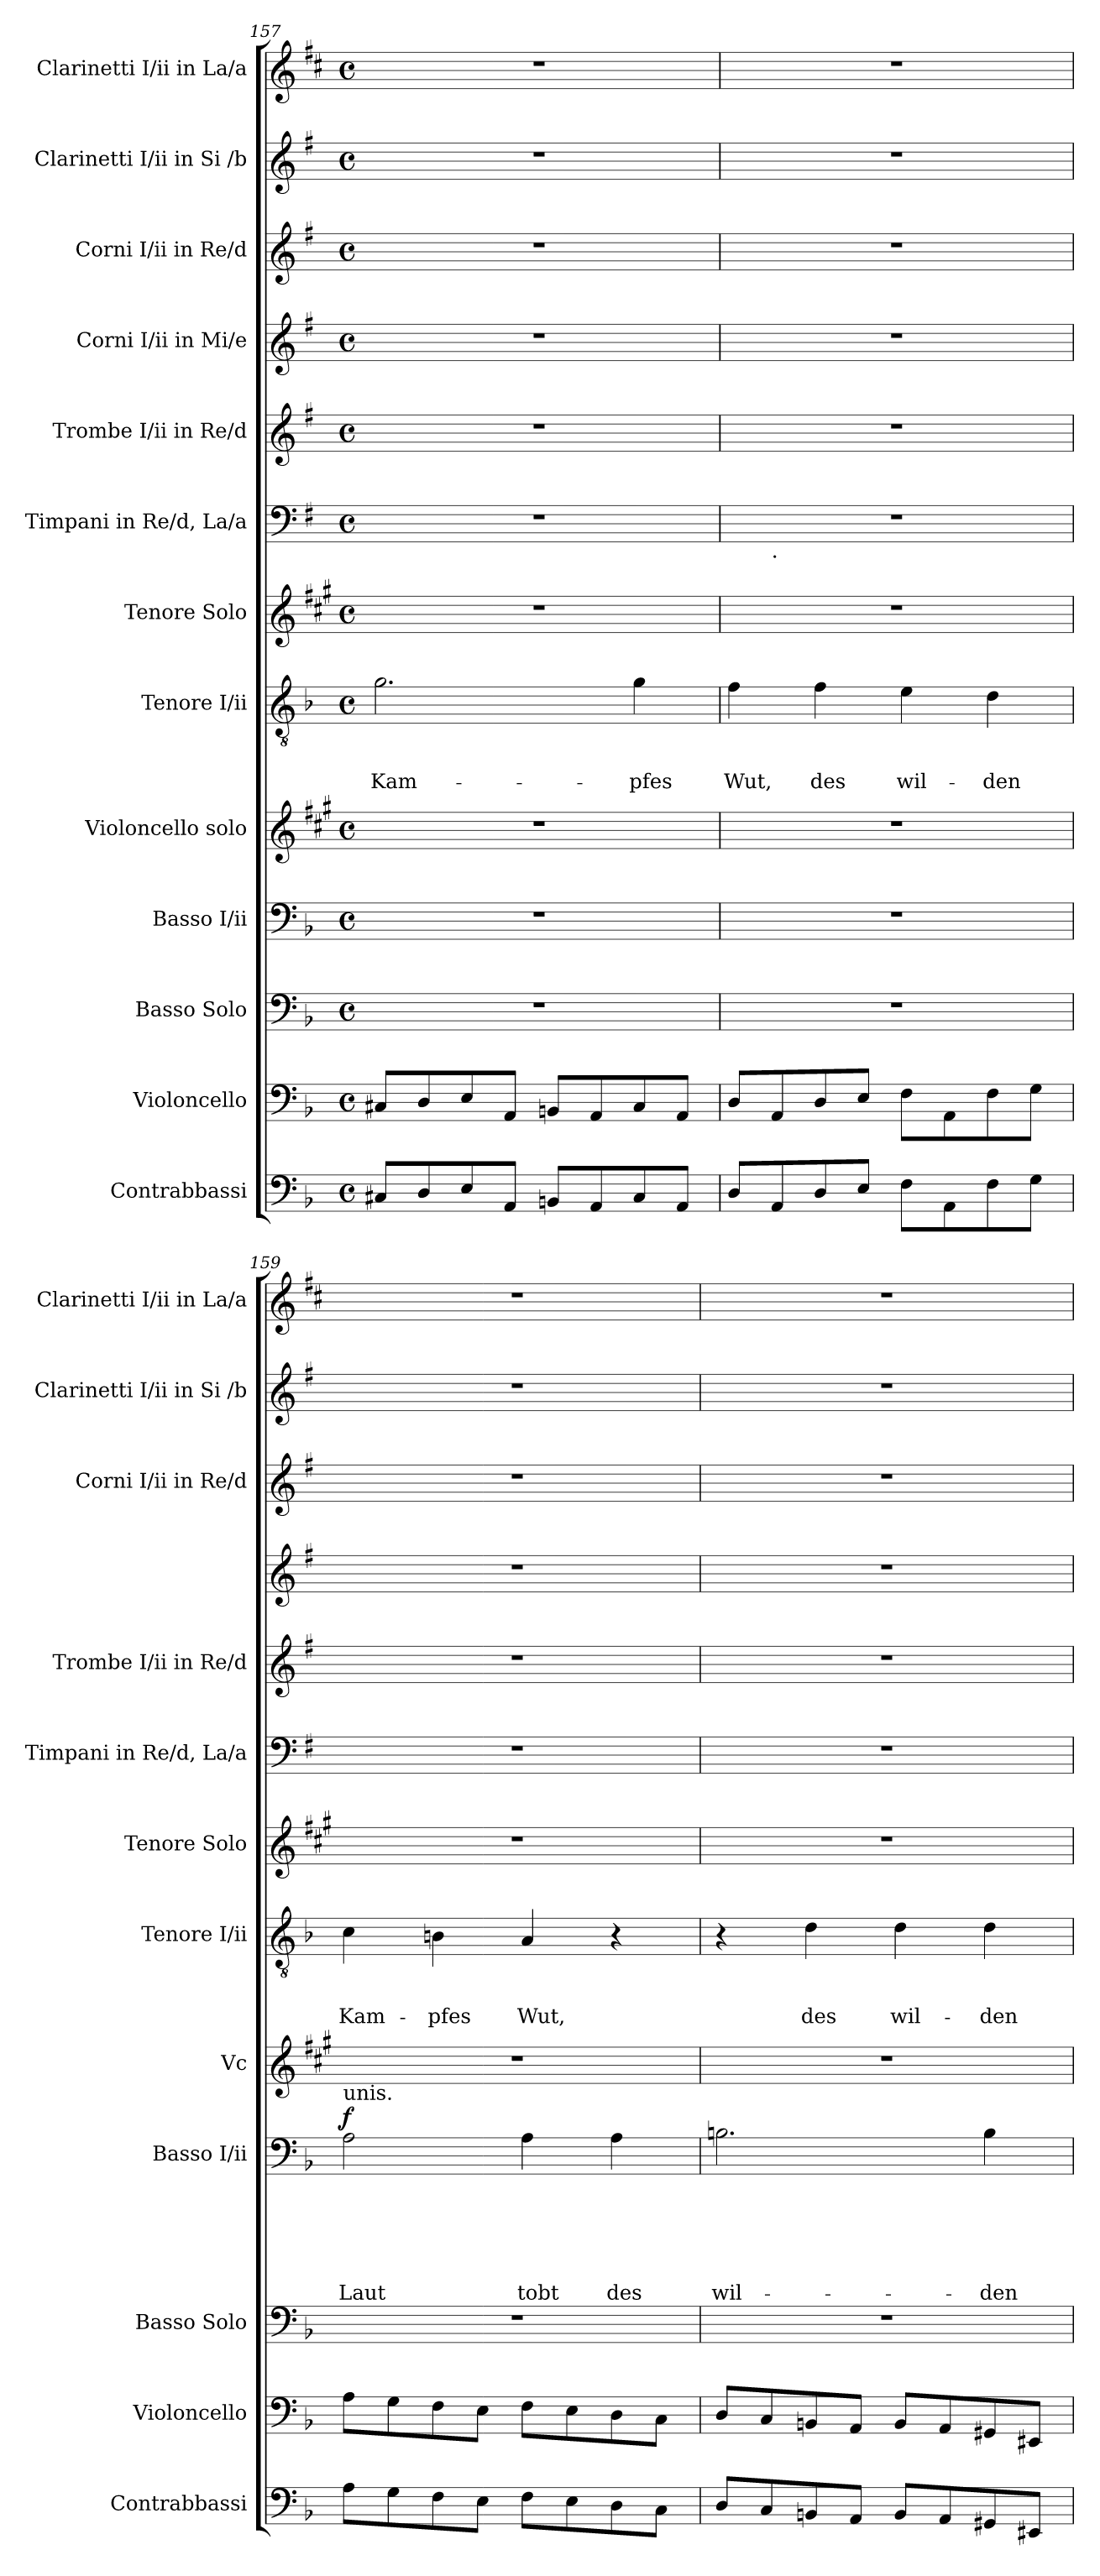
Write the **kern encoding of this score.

**kern	**kern	**kern	**kern	**text	**text	**text	**text	**text	**text	**dynam	**kern	**kern	**text	**text	**text	**kern	**kern	**kern	**kern	**kern	**kern	**kern
*part13	*part12	*part11	*part10	*part10	*part10	*part10	*part10	*part10	*part10	*part10	*part9	*part8	*part8	*part8	*part8	*part7	*part6	*part5	*part4	*part3	*part2	*part1
*staff13	*staff12	*staff11	*staff10	*staff10	*staff10	*staff10	*staff10	*staff10	*staff10	*staff10	*staff9	*staff8	*staff8	*staff8	*staff8	*staff7	*staff6	*staff5	*staff4	*staff3	*staff2	*staff1
*I"Contrabbassi	*I"Violoncello	*I"Basso Solo	*I"Basso I/ii	*	*	*	*	*	*	*	*I"Violoncello solo	*I"Tenore I/ii	*	*	*	*I"Tenore Solo	*I"Timpani in Re/d, La/a	*I"Trombe I/ii in Re/d	*I"Corni I/ii in Mi/e	*I"Corni I/ii in Re/d	*I"Clarinetti I/ii in Si /b	*I"Clarinetti I/ii in La/a
*I'Contrabbassi	*I'Violoncello	*I'Basso Solo	*I'Basso I/ii	*	*	*	*	*	*	*	*I'Vc	*I'Tenore I/ii	*	*	*	*I'Tenore Solo	*I'Timpani in Re/d, La/a	*I'Trombe I/ii in Re/d	*	*I'Corni I/ii in Re/d	*I'Clarinetti I/ii in Si /b	*I'Clarinetti I/ii in La/a
*clefF4	*clefF4	*clefF4	*clefF4	*	*	*	*	*	*	*	*clefG2	*clefGv2	*	*	*	*clefG2	*clefF4	*clefG2	*clefG2	*clefG2	*clefG2	*clefG2
*ITrd-2c-3	*ITrd-2c-3	*ITrd3c5	*ITrd-2c-3	*	*	*	*	*	*	*	*ITrd-2c-3	*ITrd-2c-3	*	*	*	*ITrd-2c-3	*ITrd-3c-5	*ITrd-3c-5	*ITrd4c7	*ITrd-3c-5	*ITrd-3c-5	*ITrd1c2
*k[b-e-a-d-]	*k[b-e-a-d-]	*k[]	*k[b-e-a-d-]	*	*	*	*	*	*	*	*k[]	*k[b-e-a-d-]	*	*	*	*k[]	*k[]	*k[]	*k[]	*k[]	*k[]	*k[]
*A-:	*A-:	*C:	*A-:	*	*	*	*	*	*	*	*C:	*A-:	*	*	*	*C:	*C:	*C:	*C:	*C:	*C:	*C:
*M4/4	*M4/4	*M4/4	*M4/4	*	*	*	*	*	*	*	*M4/4	*M4/4	*	*	*	*M4/4	*M4/4	*M4/4	*M4/4	*M4/4	*M4/4	*M4/4
*met(c)	*met(c)	*met(c)	*met(c)	*	*	*	*	*	*	*	*met(c)	*met(c)	*	*	*	*met(c)	*met(c)	*met(c)	*met(c)	*met(c)	*met(c)	*met(c)
=157	=157	=157	=157	=157	=157	=157	=157	=157	=157	=157	=157	=157	=157	=157	=157	=157	=157	=157	=157	=157	=157	=157
!	!	!	!	!	!	!	!	!	!	!	!	!	!	!	!LO:LY:b	!	!	!	!	!	!	!
8En/L	8En/L	1r	1r	.	.	.	.	.	.	.	1r	2.b-\	.	.	Kam-	1r	1r	1r	1r	1r	1r	1r
8F/	8F/	.	.	.	.	.	.	.	.	.	.	.	.	.	.	.	.	.	.	.	.	.
8G/	8G/	.	.	.	.	.	.	.	.	.	.	.	.	.	.	.	.	.	.	.	.	.
8C/J	8C/J	.	.	.	.	.	.	.	.	.	.	.	.	.	.	.	.	.	.	.	.	.
8Dn/L	8Dn/L	.	.	.	.	.	.	.	.	.	.	.	.	.	.	.	.	.	.	.	.	.
8C/	8C/	.	.	.	.	.	.	.	.	.	.	.	.	.	.	.	.	.	.	.	.	.
!	!	!	!	!	!	!	!	!	!	!	!	!	!	!	!LO:LY:b	!	!	!	!	!	!	!
8E/	8E/	.	.	.	.	.	.	.	.	.	.	4b-\	.	.	-pfes	.	.	.	.	.	.	.
8C/J	8C/J	.	.	.	.	.	.	.	.	.	.	.	.	.	.	.	.	.	.	.	.	.
!!LO:LB:g=z
=158	=158	=158	=158	=158	=158	=158	=158	=158	=158	=158	=158	=158	=158	=158	=158	=158	=158	=158	=158	=158	=158	=158
!	!	!	!	!	!	!	!	!	!	!	!	!	!	!	!LO:LY:b	!	!	!	!	!	!	!
*	*	*	*	*	*	*	*	*	*	*	*	*	*	*	*	*	*^	*	*	*	*	*
8F/L	8F/L	1r	1r	.	.	.	.	.	.	.	1r	4a-\	.	.	Wut,	1r	1r	8ryy	1r	1r	1r	1r	1r
!	!	!	!	!	!	!	!	!	!	!	!	!	!	!	!	!	!	!LO:TX:b:t=.	!	!	!	!	!
8C/	8C/	.	.	.	.	.	.	.	.	.	.	.	.	.	.	.	.	2..ryy	.	.	.	.	.
!	!	!	!	!	!	!	!	!	!	!	!	!	!	!	!LO:LY:b	!	!	!	!	!	!	!	!
8F/	8F/	.	.	.	.	.	.	.	.	.	.	4a-\	.	.	des	.	.	.	.	.	.	.	.
8G/J	8G/J	.	.	.	.	.	.	.	.	.	.	.	.	.	.	.	.	.	.	.	.	.	.
!	!	!	!	!	!	!	!	!	!	!	!	!	!	!	!LO:LY:b	!	!	!	!	!	!	!	!
8A-\L	8A-\L	.	.	.	.	.	.	.	.	.	.	4g\	.	.	wil-	.	.	.	.	.	.	.	.
8C\	8C\	.	.	.	.	.	.	.	.	.	.	.	.	.	.	.	.	.	.	.	.	.	.
!	!	!	!	!	!	!	!	!	!	!	!	!	!	!	!LO:LY:b	!	!	!	!	!	!	!	!
8A-\	8A-\	.	.	.	.	.	.	.	.	.	.	4f\	.	.	-den	.	.	.	.	.	.	.	.
8B-\J	8B-\J	.	.	.	.	.	.	.	.	.	.	.	.	.	.	.	.	.	.	.	.	.	.
=159	=159	=159	=159	=159	=159	=159	=159	=159	=159	=159	=159	=159	=159	=159	=159	=159	=159	=159	=159	=159	=159	=159	=159
!	!	!	!LO:TX:a:t=unis.	!	!	!	!	!	!	!	!	!	!	!	!	!	!	!	!	!	!	!	!
!	!	!	!	!	!	!	!	!	!LO:LY:b	!LO:DY:a	!	!	!	!	!LO:LY:b	!	!	!	!	!	!	!	!
*	*	*	*	*	*	*	*	*	*	*	*	*	*	*	*	*	*v	*v	*	*	*	*	*
8c\L	8c\L	1r	2c\	.	.	.	.	.	Laut	f	1r	4e-\	.	.	Kam-	1r	1r	1r	1r	1r	1r	1r
8B-\	8B-\	.	.	.	.	.	.	.	.	.	.	.	.	.	.	.	.	.	.	.	.	.
!	!	!	!	!	!	!	!	!	!	!	!	!	!	!	!LO:LY:b	!	!	!	!	!	!	!
8A-\	8A-\	.	.	.	.	.	.	.	.	.	.	4dn\	.	.	-pfes	.	.	.	.	.	.	.
8G\J	8G\J	.	.	.	.	.	.	.	.	.	.	.	.	.	.	.	.	.	.	.	.	.
!	!	!	!	!	!	!	!	!	!LO:LY:b	!	!	!	!	!	!LO:LY:b	!	!	!	!	!	!	!
8A-\L	8A-\L	.	4c\	.	.	.	.	.	tobt	.	.	4c/	.	.	Wut,	.	.	.	.	.	.	.
8G\	8G\	.	.	.	.	.	.	.	.	.	.	.	.	.	.	.	.	.	.	.	.	.
!	!	!	!	!	!	!	!	!	!LO:LY:b	!	!	!	!	!	!	!	!	!	!	!	!	!
8F\	8F\	.	4c\	.	.	.	.	.	des	.	.	4r	.	.	.	.	.	.	.	.	.	.
8E-\J	8E-\J	.	.	.	.	.	.	.	.	.	.	.	.	.	.	.	.	.	.	.	.	.
=160	=160	=160	=160	=160	=160	=160	=160	=160	=160	=160	=160	=160	=160	=160	=160	=160	=160	=160	=160	=160	=160	=160
!	!	!	!	!	!	!	!	!	!LO:LY:b	!	!	!	!	!	!	!	!	!	!	!	!	!
8F/L	8F/L	1r	2.dn\	.	.	.	.	.	wil-	.	1r	4r	.	.	.	1r	1r	1r	1r	1r	1r	1r
8E-/	8E-/	.	.	.	.	.	.	.	.	.	.	.	.	.	.	.	.	.	.	.	.	.
!	!	!	!	!	!	!	!	!	!	!	!	!	!	!	!LO:LY:b	!	!	!	!	!	!	!
8Dn/	8Dn/	.	.	.	.	.	.	.	.	.	.	4f\	.	.	des	.	.	.	.	.	.	.
8C/J	8C/J	.	.	.	.	.	.	.	.	.	.	.	.	.	.	.	.	.	.	.	.	.
!	!	!	!	!	!	!	!	!	!	!	!	!	!	!	!LO:LY:b	!	!	!	!	!	!	!
8D/L	8D/L	.	.	.	.	.	.	.	.	.	.	4f\	.	.	wil-	.	.	.	.	.	.	.
8C/	8C/	.	.	.	.	.	.	.	.	.	.	.	.	.	.	.	.	.	.	.	.	.
!	!	!	!	!	!	!	!	!	!LO:LY:b	!	!	!	!	!	!LO:LY:b	!	!	!	!	!	!	!
8BBn/	8BBn/	.	4d\	.	.	.	.	.	-den	.	.	4f\	.	.	-den	.	.	.	.	.	.	.
8GG#X/J	8GG#X/J	.	.	.	.	.	.	.	.	.	.	.	.	.	.	.	.	.	.	.	.	.
=	=	=	=	=	=	=	=	=	=	=	=	=	=	=	=	=	=	=	=	=	=	=
*-	*-	*-	*-	*-	*-	*-	*-	*-	*-	*-	*-	*-	*-	*-	*-	*-	*-	*-	*-	*-	*-	*-
